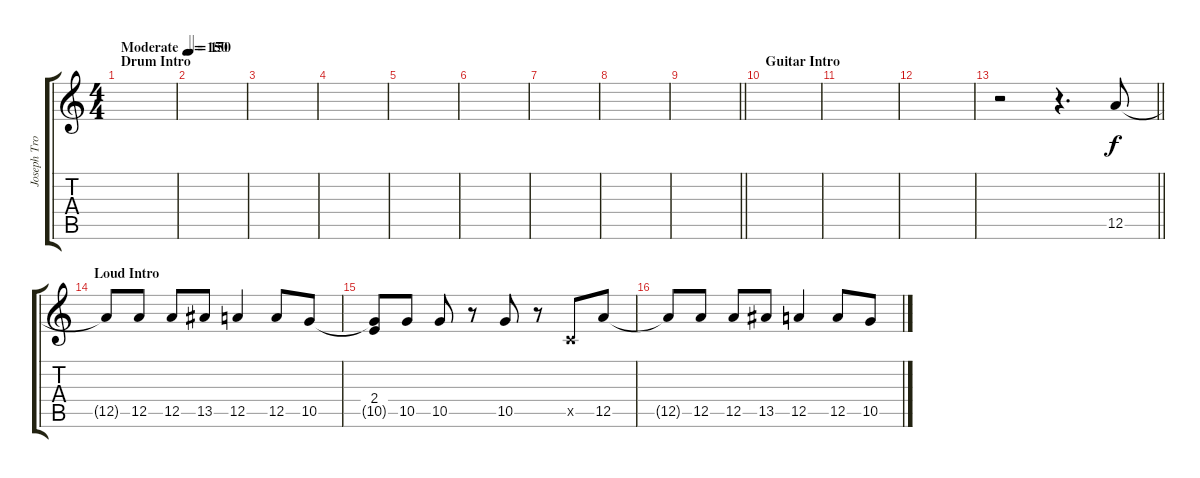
\track ("Joseph Trohman (Lead Guitar)" "Joseph Tro") {instrument distortionguitar}
\staff {score tabs}
\tuning (E4 B3 G3 D3 A2 D2) {hide}
\ts (4 4)
\section ("" "Drum Intro")
\tempo (150 "Moderate")
\tempo 300
\tempo (150 "Moderate")
\clef g2
\ks c
|
\tempo 150
|
|
|
|
|
|
|
\barLineRight lightlight
|
\section ("" "Guitar Intro")
|
|
|
\barLineRight lightlight
r.2 r.4{d} 12.5.8 |
\section ("" "Loud Intro")
12.5{t}.8 12.5.8 12.5.8 13.5.8 12.5.4 12.5.8 10.5.8 |
(2.4 10.5{t}).8 10.5.8 10.5.8 r.8 10.5.8 r.8 3.5{x}.8 12.5.8 |
12.5{t}.8 12.5.8 12.5.8 13.5.8 12.5.4 12.5.8 10.5.8
